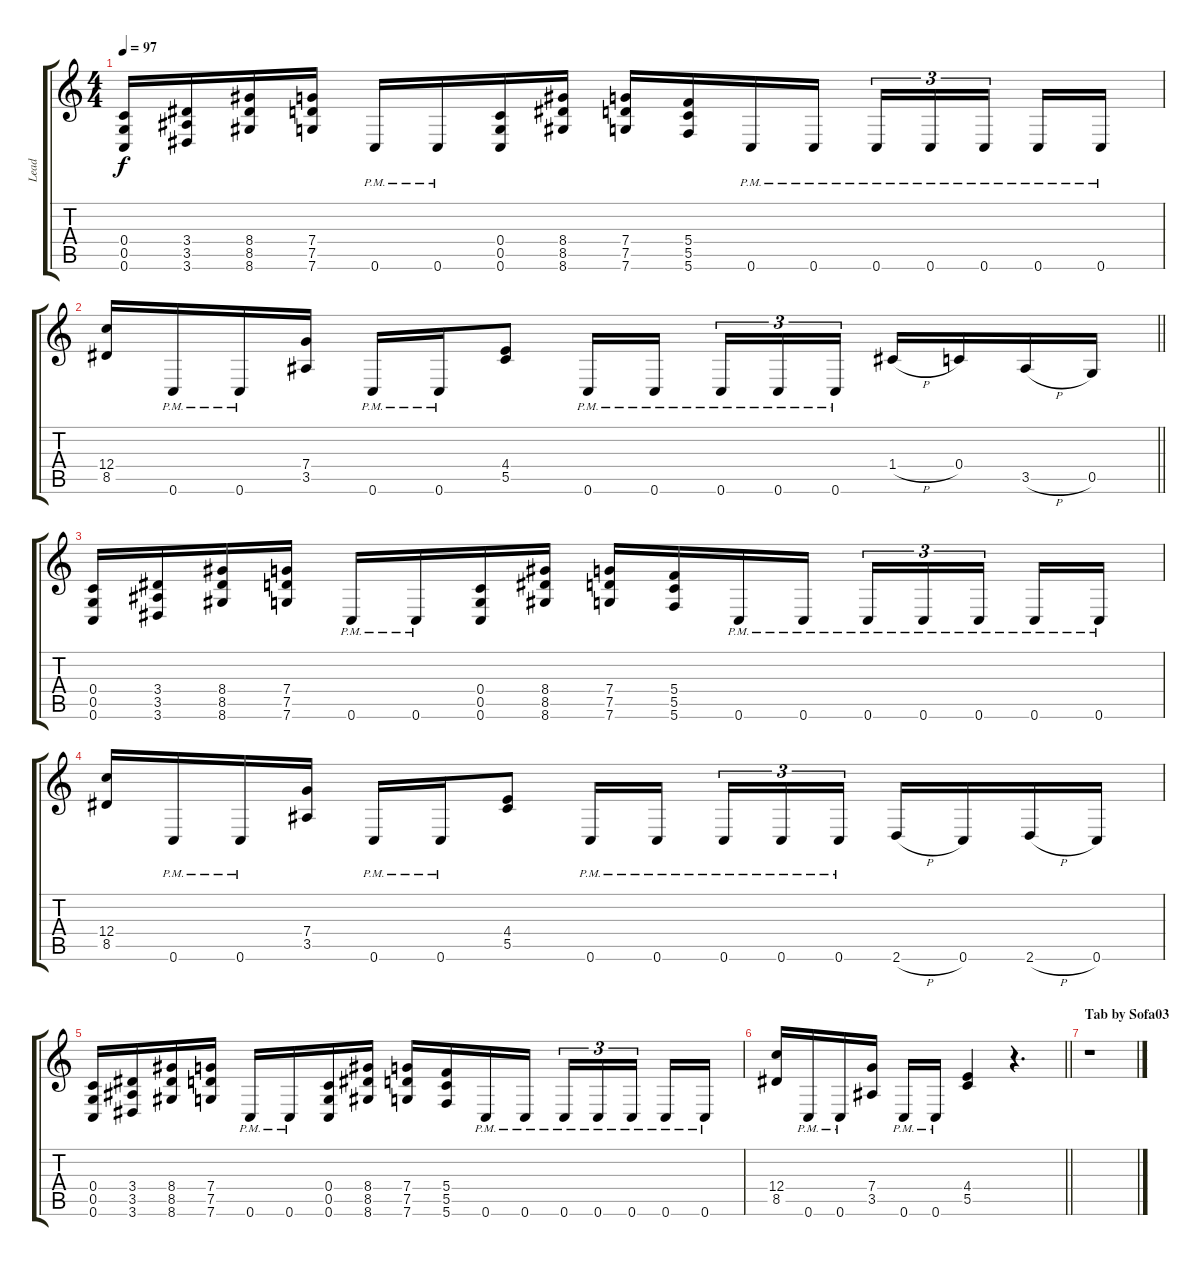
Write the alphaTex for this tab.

\track ("Lead" "Lead") {instrument distortionguitar}
\staff {score tabs}
\tuning (D4 A3 F3 C3 G2 C2) {hide}
\ts (4 4)
\tempo 97
\clef g2
\ks c
(0.4 0.5 0.6).16{dy f} (3.4 3.5 3.6).16 (8.4 8.5 8.6).16 (7.4 7.5 7.6).16 0.6{pm}.16 0.6{pm}.16 (0.4 0.5 0.6).16 (8.4 8.5 8.6).16 (7.4 7.5 7.6).16 (5.4 5.5 5.6).16 0.6{pm}.16 0.6{pm}.16 0.6{pm}.16{tu (3 2)} 0.6{pm}.16{tu (3 2)} 0.6{pm}.16{tu (3 2) beam splitsecondary} 0.6{pm}.16 0.6{pm}.16 |
\barLineRight lightlight
(12.4 8.5).16 0.6{pm}.16 0.6{pm}.16 (7.4 3.5).16 0.6{pm}.16 0.6{pm}.16 (4.4 5.5).8 0.6{pm}.16 0.6{pm}.16{beam splitsecondary} 0.6{pm}.16{tu (3 2)} 0.6{pm}.16{tu (3 2)} 0.6{pm}.16{tu (3 2)} 1.4{h}.16 0.4.16 3.5{h}.16 0.5.16 |
(0.4 0.5 0.6).16 (3.4 3.5 3.6).16 (8.4 8.5 8.6).16 (7.4 7.5 7.6).16 0.6{pm}.16 0.6{pm}.16 (0.4 0.5 0.6).16 (8.4 8.5 8.6).16 (7.4 7.5 7.6).16 (5.4 5.5 5.6).16 0.6{pm}.16 0.6{pm}.16 0.6{pm}.16{tu (3 2)} 0.6{pm}.16{tu (3 2)} 0.6{pm}.16{tu (3 2) beam splitsecondary} 0.6{pm}.16 0.6{pm}.16 |
(12.4 8.5).16 0.6{pm}.16 0.6{pm}.16 (7.4 3.5).16 0.6{pm}.16 0.6{pm}.16 (4.4 5.5).8 0.6{pm}.16 0.6{pm}.16{beam splitsecondary} 0.6{pm}.16{tu (3 2)} 0.6{pm}.16{tu (3 2)} 0.6{pm}.16{tu (3 2)} 2.6{h}.16 0.6.16 2.6{h}.16 0.6.16 |
(0.4 0.5 0.6).16 (3.4 3.5 3.6).16 (8.4 8.5 8.6).16 (7.4 7.5 7.6).16 0.6{pm}.16 0.6{pm}.16 (0.4 0.5 0.6).16 (8.4 8.5 8.6).16 (7.4 7.5 7.6).16 (5.4 5.5 5.6).16 0.6{pm}.16 0.6{pm}.16 0.6{pm}.16{tu (3 2)} 0.6{pm}.16{tu (3 2)} 0.6{pm}.16{tu (3 2) beam splitsecondary} 0.6{pm}.16 0.6{pm}.16 |
\barLineRight lightlight
(12.4 8.5).16 0.6{pm}.16 0.6{pm}.16 (7.4 3.5).16 0.6{pm}.16 0.6{pm}.16 (4.4 5.5).4 r.4{d} |
\section ("" "Tab by Sofa03")
r.1
